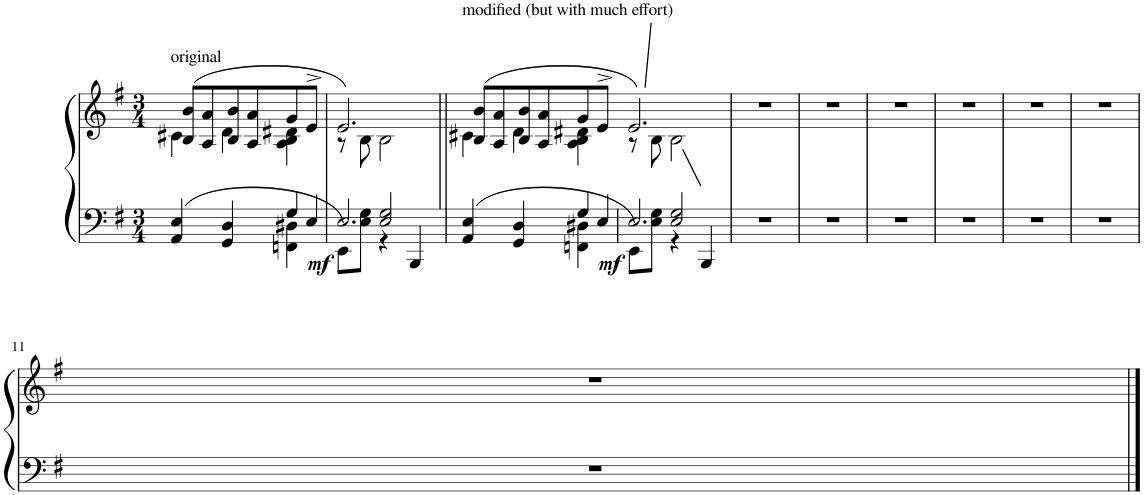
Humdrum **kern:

**kern	**kern	**dynam
*part1	*part1	*part1
*staff2	*staff1	*staff1/2
*I"Piano	*	*
*I'Pno	*	*
*clefF4	*clefG2	*
*k[f#]	*k[f#]	*
*M3/4	*M3/4	*
=1	=1	=1
*^	*^	*
!	!	!LO:TX:a:t=original	!	!
4AA/ 4E/	2ryy	(8B/ 8b/L	4c#X\	.
.	.	8A/ 8a/	.	.
4GG/ 4D/	.	8B/ 8b/	4d\	.
.	.	8A/ 8a/	.	.
4FFn\ 4D#X\	8G/L	8g/	4A\ 4B\ 4d#X\	.
!	!	!	!	!LO:DY:b=2
.	8E/J	8e^/J	.	mf
=2	=2	=2	=2	=2
*	*^	*	*	*
8EE\L	2.E/	4ryy	2.e/)	8r	.
8E\ 8G\J	.	.	.	8B\	.
2E/ 2G/	.	4r	.	2B\	.
.	.	4BBB/	.	.	.
=3||	=3||	=3||	=3||	=3||	=3||
!	!	!	!LO:TX:a:t=modified (but with much effort)	!	!
*	*v	*v	*	*	*
4AA/ 4E/	2ryy	(8B/ 8b/L	4c#X\	.
.	.	8A/ 8a/	.	.
4GG/ 4D/	.	8B/ 8b/	4d\	.
.	.	8A/ 8a/	.	.
4FFn\ 4D#X\	8G/L	8g/	4A\ 4B\ 4d#X\	.
!	!	!	!	!LO:DY:b=2
.	8E/J	8e^/J	.	mf
=4-	=4-	=4-	=4-	=4-
*	*^	*	*	*
8EE\L	2.E/	4ryy	2.e/)	8r	.
8E\ 8G\J	.	.	.	8B\	.
2E/ 2G/	.	4r	.	2B\	.
.	.	4BBB/	.	.	.
*v	*v	*v	*	*	*
*	*v	*v	*
=5	=5	=5
2.r	2.r	.
=6	=6	=6
2.r	2.r	.
=7	=7	=7
2.r	2.r	.
=8	=8	=8
2.r	2.r	.
=9	=9	=9
2.r	2.r	.
=10	=10	=10
2.r	2.r	.
!!LO:LB:g=z
=11	=11	=11
2.r	2.r	.
==	==	==
*-	*-	*-
